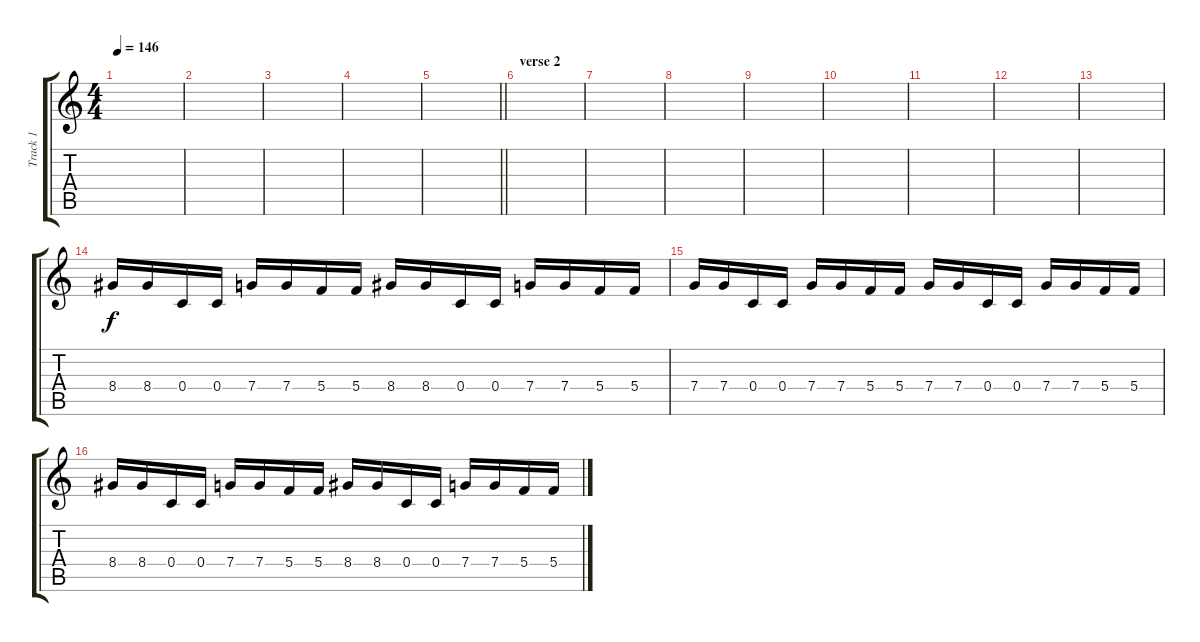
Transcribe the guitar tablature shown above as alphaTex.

\track ("Track 1" "Track 1") {instrument distortionguitar}
\staff {score tabs}
\tuning (D4 A3 F3 C3 G2 C2) {hide}
\ts (4 4)
\tempo 146
\clef g2
\ks c
|
|
|
|
\barLineRight lightlight
|
\section ("" "verse 2")
|
|
|
|
|
|
|
|
8.4.16 8.4.16 0.4.16 0.4.16 7.4.16 7.4.16 5.4.16 5.4.16 8.4.16 8.4.16 0.4.16 0.4.16 7.4.16 7.4.16 5.4.16 5.4.16 |
7.4.16 7.4.16 0.4.16 0.4.16 7.4.16 7.4.16 5.4.16 5.4.16 7.4.16 7.4.16 0.4.16 0.4.16 7.4.16 7.4.16 5.4.16 5.4.16 |
8.4.16 8.4.16 0.4.16 0.4.16 7.4.16 7.4.16 5.4.16 5.4.16 8.4.16 8.4.16 0.4.16 0.4.16 7.4.16 7.4.16 5.4.16 5.4.16
